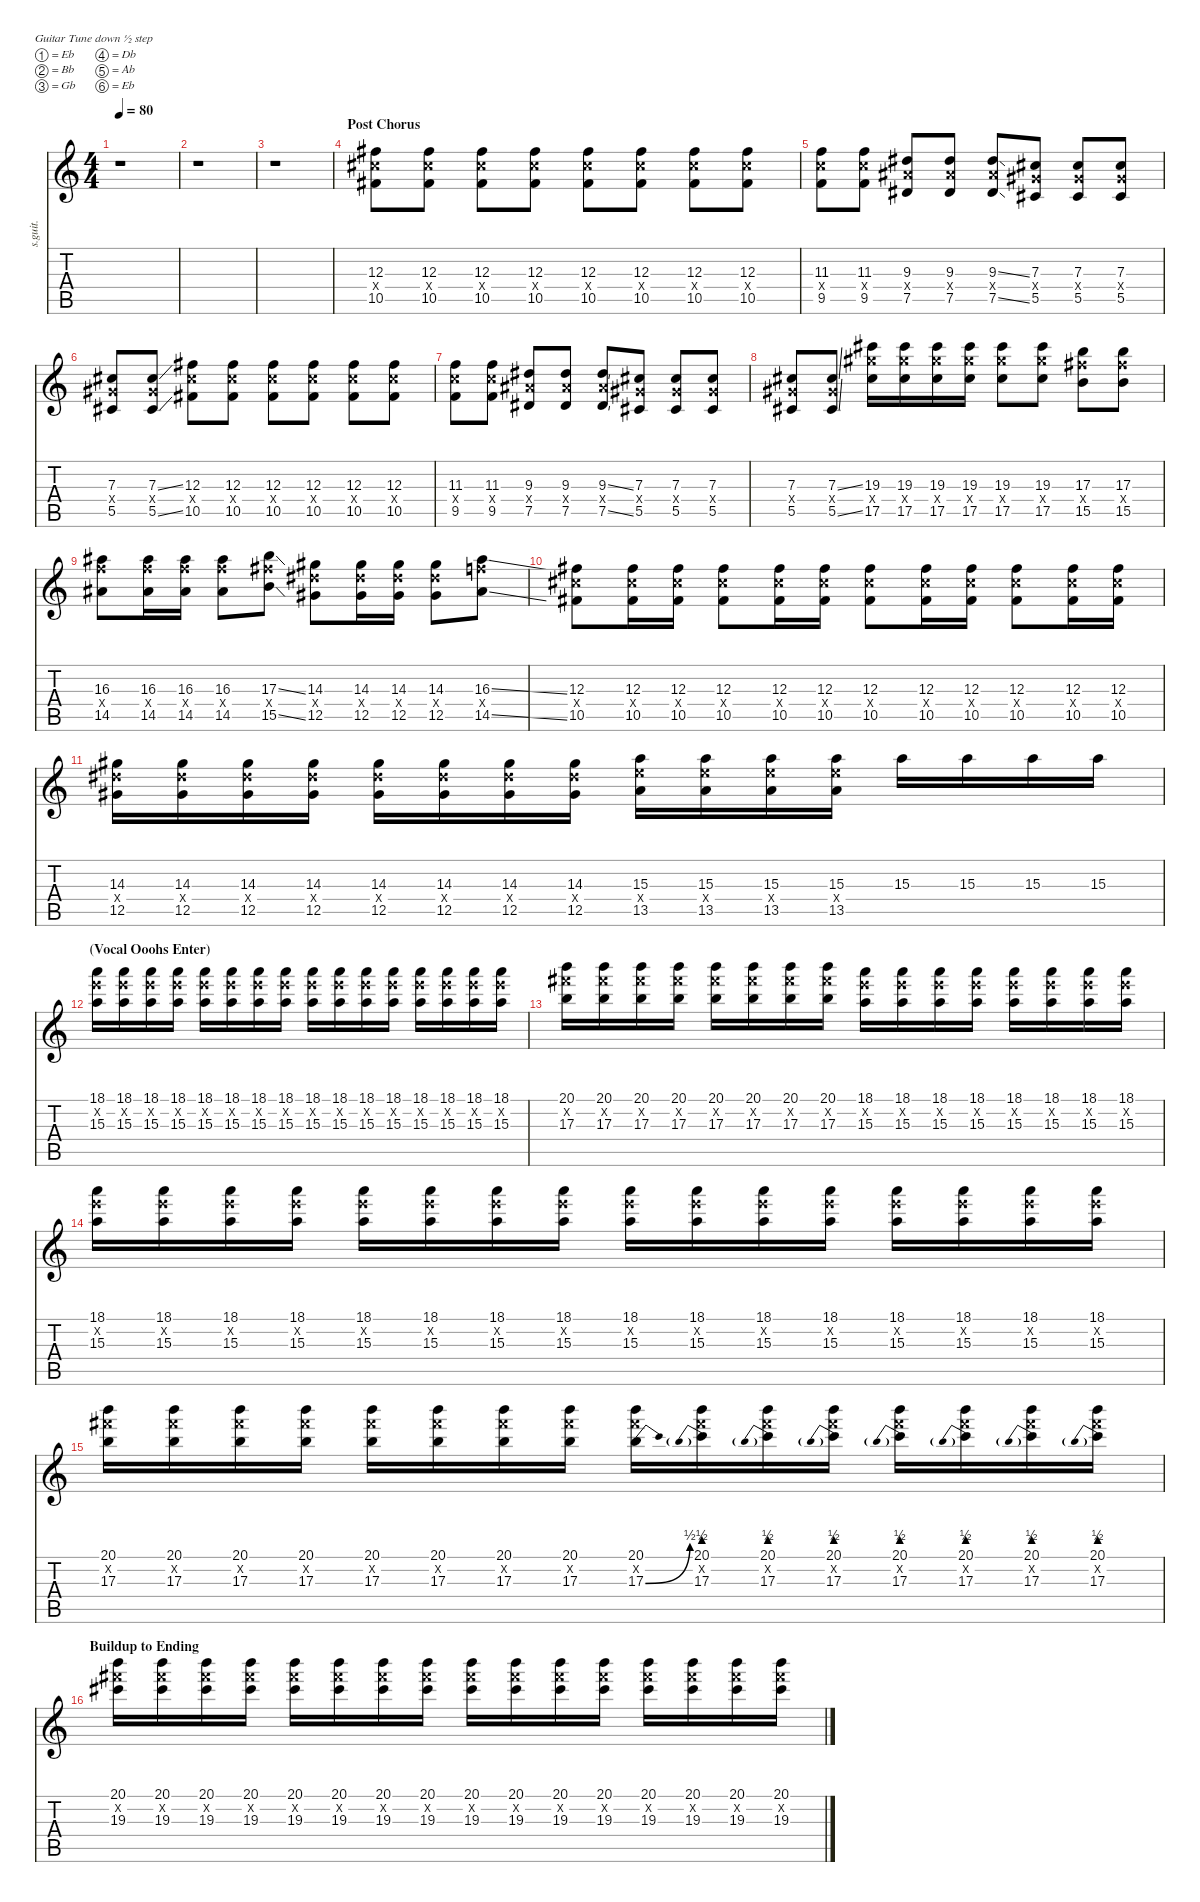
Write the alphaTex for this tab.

\defaultSystemsLayout 4
\hideDynamics
\bracketExtendMode nobrackets
\track ("Lead Guitar (Distorted, Cuomo)" "s.guit.") {instrument distortionguitar}
\staff {score tabs}
\tuning (Eb4 Bb3 Gb3 Db3 Ab2 Eb2)
\ts (4 4)
\tempo 80
\clef g2
\ks c
r.1{dy f} |
r.1 |
r.1 |
\section ("" "Post Chorus")
(12.3{acc #} 12.4{x acc #} 10.5{acc #}).8{lyrics (0 "") lyrics (1 "") lyrics (2 "") lyrics (3 "") lyrics (4 "")} (12.3{acc #} 12.4{x acc #} 10.5{acc #}).8{lyrics (0 "") lyrics (1 "") lyrics (2 "") lyrics (3 "") lyrics (4 "")} (12.3{acc #} 12.4{x acc #} 10.5{acc #}).8{lyrics (0 "") lyrics (1 "") lyrics (2 "") lyrics (3 "") lyrics (4 "")} (12.3{acc #} 12.4{x acc #} 10.5{acc #}).8{lyrics (0 "") lyrics (1 "") lyrics (2 "") lyrics (3 "") lyrics (4 "")} (12.3{acc #} 12.4{x acc #} 10.5{acc #}).8{lyrics (0 "") lyrics (1 "") lyrics (2 "") lyrics (3 "") lyrics (4 "")} (12.3{acc #} 12.4{x acc #} 10.5{acc #}).8{lyrics (0 "") lyrics (1 "") lyrics (2 "") lyrics (3 "") lyrics (4 "")} (12.3{acc #} 12.4{x acc #} 10.5{acc #}).8{lyrics (0 "") lyrics (1 "") lyrics (2 "") lyrics (3 "") lyrics (4 "")} (12.3{acc #} 12.4{x acc #} 10.5{acc #}).8{lyrics (0 "") lyrics (1 "") lyrics (2 "") lyrics (3 "") lyrics (4 "")} |
(11.3 11.4{x} 9.5).8{lyrics (0 "") lyrics (1 "") lyrics (2 "") lyrics (3 "") lyrics (4 "")} (11.3 11.4{x} 9.5).8{lyrics (0 "") lyrics (1 "") lyrics (2 "") lyrics (3 "") lyrics (4 "")} (9.3{acc #} 9.4{x acc #} 7.5{acc #}).8{lyrics (0 "") lyrics (1 "") lyrics (2 "") lyrics (3 "") lyrics (4 "")} (9.3{acc #} 9.4{x acc #} 7.5{acc #}).8{lyrics (0 "") lyrics (1 "") lyrics (2 "") lyrics (3 "") lyrics (4 "")} (9.3{ss acc #} 9.4{x acc #} 7.5{ss acc #}).8{lyrics (0 "") lyrics (1 "") lyrics (2 "") lyrics (3 "") lyrics (4 "")} (7.3{acc #} 7.4{x acc #} 5.5{acc #}).8{lyrics (0 "") lyrics (1 "") lyrics (2 "") lyrics (3 "") lyrics (4 "")} (7.3{acc #} 7.4{x acc #} 5.5{acc #}).8{lyrics (0 "") lyrics (1 "") lyrics (2 "") lyrics (3 "") lyrics (4 "")} (7.3{acc #} 7.4{x acc #} 5.5{acc #}).8{lyrics (0 "") lyrics (1 "") lyrics (2 "") lyrics (3 "") lyrics (4 "")} |
(7.3{acc #} 7.4{x acc #} 5.5{acc #}).8{lyrics (0 "") lyrics (1 "") lyrics (2 "") lyrics (3 "") lyrics (4 "")} (7.3{ss acc #} 7.4{x acc #} 5.5{ss acc #}).8{lyrics (0 "") lyrics (1 "") lyrics (2 "") lyrics (3 "") lyrics (4 "")} (12.3{acc #} 12.4{x acc #} 10.5{acc #}).8{lyrics (0 "") lyrics (1 "") lyrics (2 "") lyrics (3 "") lyrics (4 "")} (12.3{acc #} 12.4{x acc #} 10.5{acc #}).8{lyrics (0 "") lyrics (1 "") lyrics (2 "") lyrics (3 "") lyrics (4 "")} (12.3{acc #} 12.4{x acc #} 10.5{acc #}).8{lyrics (0 "") lyrics (1 "") lyrics (2 "") lyrics (3 "") lyrics (4 "")} (12.3{acc #} 12.4{x acc #} 10.5{acc #}).8{lyrics (0 "") lyrics (1 "") lyrics (2 "") lyrics (3 "") lyrics (4 "")} (12.3{acc #} 12.4{x acc #} 10.5{acc #}).8{lyrics (0 "") lyrics (1 "") lyrics (2 "") lyrics (3 "") lyrics (4 "")} (12.3{acc #} 12.4{x acc #} 10.5{acc #}).8{lyrics (0 "") lyrics (1 "") lyrics (2 "") lyrics (3 "") lyrics (4 "")} |
(11.3 11.4{x} 9.5).8{lyrics (0 "") lyrics (1 "") lyrics (2 "") lyrics (3 "") lyrics (4 "")} (11.3 11.4{x} 9.5).8{lyrics (0 "") lyrics (1 "") lyrics (2 "") lyrics (3 "") lyrics (4 "")} (9.3{acc #} 9.4{x acc #} 7.5{acc #}).8{lyrics (0 "") lyrics (1 "") lyrics (2 "") lyrics (3 "") lyrics (4 "")} (9.3{acc #} 9.4{x acc #} 7.5{acc #}).8{lyrics (0 "") lyrics (1 "") lyrics (2 "") lyrics (3 "") lyrics (4 "")} (9.3{ss acc #} 9.4{x acc #} 7.5{ss acc #}).8{lyrics (0 "") lyrics (1 "") lyrics (2 "") lyrics (3 "") lyrics (4 "")} (7.3{acc #} 7.4{x acc #} 5.5{acc #}).8{lyrics (0 "") lyrics (1 "") lyrics (2 "") lyrics (3 "") lyrics (4 "")} (7.3{acc #} 7.4{x acc #} 5.5{acc #}).8{lyrics (0 "") lyrics (1 "") lyrics (2 "") lyrics (3 "") lyrics (4 "")} (7.3{acc #} 7.4{x acc #} 5.5{acc #}).8{lyrics (0 "") lyrics (1 "") lyrics (2 "") lyrics (3 "") lyrics (4 "")} |
(7.3{acc #} 7.4{x acc #} 5.5{acc #}).8{lyrics (0 "") lyrics (1 "") lyrics (2 "") lyrics (3 "") lyrics (4 "")} (7.3{ss acc #} 7.4{x acc #} 5.5{ss acc #}).8{lyrics (0 "") lyrics (1 "") lyrics (2 "") lyrics (3 "") lyrics (4 "")} (19.3{acc #} 19.4{x acc #} 17.5{acc #}).16{lyrics (0 "") lyrics (1 "") lyrics (2 "") lyrics (3 "") lyrics (4 "")} (19.3{acc #} 19.4{x acc #} 17.5{acc #}).16{lyrics (0 "") lyrics (1 "") lyrics (2 "") lyrics (3 "") lyrics (4 "")} (19.3{acc #} 19.4{x acc #} 17.5{acc #}).16{lyrics (0 "") lyrics (1 "") lyrics (2 "") lyrics (3 "") lyrics (4 "")} (19.3{acc #} 19.4{x acc #} 17.5{acc #}).16{lyrics (0 "") lyrics (1 "") lyrics (2 "") lyrics (3 "") lyrics (4 "")} (19.3{acc #} 19.4{x acc #} 17.5{acc #}).8{lyrics (0 "") lyrics (1 "") lyrics (2 "") lyrics (3 "") lyrics (4 "")} (19.3{acc #} 19.4{x acc #} 17.5{acc #}).8{lyrics (0 "") lyrics (1 "") lyrics (2 "") lyrics (3 "") lyrics (4 "")} (17.3 17.4{x acc #} 15.5).8{lyrics (0 "") lyrics (1 "") lyrics (2 "") lyrics (3 "") lyrics (4 "")} (17.3 17.4{x acc #} 15.5).8{lyrics (0 "") lyrics (1 "") lyrics (2 "") lyrics (3 "") lyrics (4 "")} |
(16.3{acc #} 16.4{x} 14.5{acc #}).8{lyrics (0 "") lyrics (1 "") lyrics (2 "") lyrics (3 "") lyrics (4 "")} (16.3{acc #} 16.4{x} 14.5{acc #}).16{lyrics (0 "") lyrics (1 "") lyrics (2 "") lyrics (3 "") lyrics (4 "")} (16.3{acc #} 16.4{x} 14.5{acc #}).16{lyrics (0 "") lyrics (1 "") lyrics (2 "") lyrics (3 "") lyrics (4 "")} (16.3{acc #} 16.4{x} 14.5{acc #}).8{lyrics (0 "") lyrics (1 "") lyrics (2 "") lyrics (3 "") lyrics (4 "")} (17.3{ss} 17.4{x acc #} 15.5{ss}).8{lyrics (0 "") lyrics (1 "") lyrics (2 "") lyrics (3 "") lyrics (4 "")} (14.3{acc #} 14.4{x acc #} 12.5{acc #}).8{lyrics (0 "") lyrics (1 "") lyrics (2 "") lyrics (3 "") lyrics (4 "")} (14.3{acc #} 14.4{x acc #} 12.5{acc #}).16{lyrics (0 "") lyrics (1 "") lyrics (2 "") lyrics (3 "") lyrics (4 "")} (14.3{acc #} 14.4{x acc #} 12.5{acc #}).16{lyrics (0 "") lyrics (1 "") lyrics (2 "") lyrics (3 "") lyrics (4 "")} (14.3{acc #} 14.4{x acc #} 12.5{acc #}).8{lyrics (0 "") lyrics (1 "") lyrics (2 "") lyrics (3 "") lyrics (4 "")} (16.3{ss acc #} 16.4{x} 14.5{ss acc #}).8{lyrics (0 "") lyrics (1 "") lyrics (2 "") lyrics (3 "") lyrics (4 "")} |
(12.3{acc #} 12.4{x acc #} 10.5{acc #}).8{lyrics (0 "") lyrics (1 "") lyrics (2 "") lyrics (3 "") lyrics (4 "")} (12.3{acc #} 12.4{x acc #} 10.5{acc #}).16{lyrics (0 "") lyrics (1 "") lyrics (2 "") lyrics (3 "") lyrics (4 "")} (12.3{acc #} 12.4{x acc #} 10.5{acc #}).16{lyrics (0 "") lyrics (1 "") lyrics (2 "") lyrics (3 "") lyrics (4 "")} (12.3{acc #} 12.4{x acc #} 10.5{acc #}).8{lyrics (0 "") lyrics (1 "") lyrics (2 "") lyrics (3 "") lyrics (4 "")} (12.3{acc #} 12.4{x acc #} 10.5{acc #}).16{lyrics (0 "") lyrics (1 "") lyrics (2 "") lyrics (3 "") lyrics (4 "")} (12.3{acc #} 12.4{x acc #} 10.5{acc #}).16{lyrics (0 "") lyrics (1 "") lyrics (2 "") lyrics (3 "") lyrics (4 "")} (12.3{acc #} 12.4{x acc #} 10.5{acc #}).8{lyrics (0 "") lyrics (1 "") lyrics (2 "") lyrics (3 "") lyrics (4 "")} (12.3{acc #} 12.4{x acc #} 10.5{acc #}).16{lyrics (0 "") lyrics (1 "") lyrics (2 "") lyrics (3 "") lyrics (4 "")} (12.3{acc #} 12.4{x acc #} 10.5{acc #}).16{lyrics (0 "") lyrics (1 "") lyrics (2 "") lyrics (3 "") lyrics (4 "")} (12.3{acc #} 12.4{x acc #} 10.5{acc #}).8{lyrics (0 "") lyrics (1 "") lyrics (2 "") lyrics (3 "") lyrics (4 "")} (12.3{acc #} 12.4{x acc #} 10.5{acc #}).16{lyrics (0 "") lyrics (1 "") lyrics (2 "") lyrics (3 "") lyrics (4 "")} (12.3{acc #} 12.4{x acc #} 10.5{acc #}).16{lyrics (0 "") lyrics (1 "") lyrics (2 "") lyrics (3 "") lyrics (4 "")} |
(14.3{acc #} 14.4{x acc #} 12.5{acc #}).16{lyrics (0 "") lyrics (1 "") lyrics (2 "") lyrics (3 "") lyrics (4 "")} (14.3{acc #} 14.4{x acc #} 12.5{acc #}).16{lyrics (0 "") lyrics (1 "") lyrics (2 "") lyrics (3 "") lyrics (4 "")} (14.3{acc #} 14.4{x acc #} 12.5{acc #}).16{lyrics (0 "") lyrics (1 "") lyrics (2 "") lyrics (3 "") lyrics (4 "")} (14.3{acc #} 14.4{x acc #} 12.5{acc #}).16{lyrics (0 "") lyrics (1 "") lyrics (2 "") lyrics (3 "") lyrics (4 "")} (14.3{acc #} 14.4{x acc #} 12.5{acc #}).16{lyrics (0 "") lyrics (1 "") lyrics (2 "") lyrics (3 "") lyrics (4 "")} (14.3{acc #} 14.4{x acc #} 12.5{acc #}).16{lyrics (0 "") lyrics (1 "") lyrics (2 "") lyrics (3 "") lyrics (4 "")} (14.3{acc #} 14.4{x acc #} 12.5{acc #}).16{lyrics (0 "") lyrics (1 "") lyrics (2 "") lyrics (3 "") lyrics (4 "")} (14.3{acc #} 14.4{x acc #} 12.5{acc #}).16{lyrics (0 "") lyrics (1 "") lyrics (2 "") lyrics (3 "") lyrics (4 "")} (15.3 15.4{x} 13.5).16{lyrics (0 "") lyrics (1 "") lyrics (2 "") lyrics (3 "") lyrics (4 "")} (15.3 15.4{x} 13.5).16{lyrics (0 "") lyrics (1 "") lyrics (2 "") lyrics (3 "") lyrics (4 "")} (15.3 15.4{x} 13.5).16{lyrics (0 "") lyrics (1 "") lyrics (2 "") lyrics (3 "") lyrics (4 "")} (15.3 15.4{x} 13.5).16{lyrics (0 "") lyrics (1 "") lyrics (2 "") lyrics (3 "") lyrics (4 "")} 15.3.16{lyrics (0 "") lyrics (1 "") lyrics (2 "") lyrics (3 "") lyrics (4 "")} 15.3.16{lyrics (0 "") lyrics (1 "") lyrics (2 "") lyrics (3 "") lyrics (4 "")} 15.3.16{lyrics (0 "") lyrics (1 "") lyrics (2 "") lyrics (3 "") lyrics (4 "")} 15.3.16{lyrics (0 "") lyrics (1 "") lyrics (2 "") lyrics (3 "") lyrics (4 "")} |
\section ("" "(Vocal Ooohs Enter)")
(18.1 18.2{x} 15.3).16{lyrics (0 "") lyrics (1 "") lyrics (2 "") lyrics (3 "") lyrics (4 "")} (18.1 18.2{x} 15.3).16{lyrics (0 "") lyrics (1 "") lyrics (2 "") lyrics (3 "") lyrics (4 "")} (18.1 18.2{x} 15.3).16{lyrics (0 "") lyrics (1 "") lyrics (2 "") lyrics (3 "") lyrics (4 "")} (18.1 18.2{x} 15.3).16{lyrics (0 "") lyrics (1 "") lyrics (2 "") lyrics (3 "") lyrics (4 "")} (18.1 18.2{x} 15.3).16{lyrics (0 "") lyrics (1 "") lyrics (2 "") lyrics (3 "") lyrics (4 "")} (18.1 18.2{x} 15.3).16{lyrics (0 "") lyrics (1 "") lyrics (2 "") lyrics (3 "") lyrics (4 "")} (18.1 18.2{x} 15.3).16{lyrics (0 "") lyrics (1 "") lyrics (2 "") lyrics (3 "") lyrics (4 "")} (18.1 18.2{x} 15.3).16{lyrics (0 "") lyrics (1 "") lyrics (2 "") lyrics (3 "") lyrics (4 "")} (18.1 18.2{x} 15.3).16{lyrics (0 "") lyrics (1 "") lyrics (2 "") lyrics (3 "") lyrics (4 "")} (18.1 18.2{x} 15.3).16{lyrics (0 "") lyrics (1 "") lyrics (2 "") lyrics (3 "") lyrics (4 "")} (18.1 18.2{x} 15.3).16{lyrics (0 "") lyrics (1 "") lyrics (2 "") lyrics (3 "") lyrics (4 "")} (18.1 18.2{x} 15.3).16{lyrics (0 "") lyrics (1 "") lyrics (2 "") lyrics (3 "") lyrics (4 "")} (18.1 18.2{x} 15.3).16{lyrics (0 "") lyrics (1 "") lyrics (2 "") lyrics (3 "") lyrics (4 "")} (18.1 18.2{x} 15.3).16{lyrics (0 "") lyrics (1 "") lyrics (2 "") lyrics (3 "") lyrics (4 "")} (18.1 18.2{x} 15.3).16{lyrics (0 "") lyrics (1 "") lyrics (2 "") lyrics (3 "") lyrics (4 "")} (18.1 18.2{x} 15.3).16{lyrics (0 "") lyrics (1 "") lyrics (2 "") lyrics (3 "") lyrics (4 "")} |
(20.1 20.2{x acc #} 17.3).16{lyrics (0 "") lyrics (1 "") lyrics (2 "") lyrics (3 "") lyrics (4 "")} (20.1 20.2{x acc #} 17.3).16{lyrics (0 "") lyrics (1 "") lyrics (2 "") lyrics (3 "") lyrics (4 "")} (20.1 20.2{x acc #} 17.3).16{lyrics (0 "") lyrics (1 "") lyrics (2 "") lyrics (3 "") lyrics (4 "")} (20.1 20.2{x acc #} 17.3).16{lyrics (0 "") lyrics (1 "") lyrics (2 "") lyrics (3 "") lyrics (4 "")} (20.1 20.2{x acc #} 17.3).16{lyrics (0 "") lyrics (1 "") lyrics (2 "") lyrics (3 "") lyrics (4 "")} (20.1 20.2{x acc #} 17.3).16{lyrics (0 "") lyrics (1 "") lyrics (2 "") lyrics (3 "") lyrics (4 "")} (20.1 20.2{x acc #} 17.3).16{lyrics (0 "") lyrics (1 "") lyrics (2 "") lyrics (3 "") lyrics (4 "")} (20.1 20.2{x acc #} 17.3).16{lyrics (0 "") lyrics (1 "") lyrics (2 "") lyrics (3 "") lyrics (4 "")} (18.1 18.2{x} 15.3).16{lyrics (0 "") lyrics (1 "") lyrics (2 "") lyrics (3 "") lyrics (4 "")} (18.1 18.2{x} 15.3).16{lyrics (0 "") lyrics (1 "") lyrics (2 "") lyrics (3 "") lyrics (4 "")} (18.1 18.2{x} 15.3).16{lyrics (0 "") lyrics (1 "") lyrics (2 "") lyrics (3 "") lyrics (4 "")} (18.1 18.2{x} 15.3).16{lyrics (0 "") lyrics (1 "") lyrics (2 "") lyrics (3 "") lyrics (4 "")} (18.1 18.2{x} 15.3).16{lyrics (0 "") lyrics (1 "") lyrics (2 "") lyrics (3 "") lyrics (4 "")} (18.1 18.2{x} 15.3).16{lyrics (0 "") lyrics (1 "") lyrics (2 "") lyrics (3 "") lyrics (4 "")} (18.1 18.2{x} 15.3).16{lyrics (0 "") lyrics (1 "") lyrics (2 "") lyrics (3 "") lyrics (4 "")} (18.1 18.2{x} 15.3).16{lyrics (0 "") lyrics (1 "") lyrics (2 "") lyrics (3 "") lyrics (4 "")} |
(18.1 18.2{x} 15.3).16{lyrics (0 "") lyrics (1 "") lyrics (2 "") lyrics (3 "") lyrics (4 "")} (18.1 18.2{x} 15.3).16{lyrics (0 "") lyrics (1 "") lyrics (2 "") lyrics (3 "") lyrics (4 "")} (18.1 18.2{x} 15.3).16{lyrics (0 "") lyrics (1 "") lyrics (2 "") lyrics (3 "") lyrics (4 "")} (18.1 18.2{x} 15.3).16{lyrics (0 "") lyrics (1 "") lyrics (2 "") lyrics (3 "") lyrics (4 "")} (18.1 18.2{x} 15.3).16{lyrics (0 "") lyrics (1 "") lyrics (2 "") lyrics (3 "") lyrics (4 "")} (18.1 18.2{x} 15.3).16{lyrics (0 "") lyrics (1 "") lyrics (2 "") lyrics (3 "") lyrics (4 "")} (18.1 18.2{x} 15.3).16{lyrics (0 "") lyrics (1 "") lyrics (2 "") lyrics (3 "") lyrics (4 "")} (18.1 18.2{x} 15.3).16{lyrics (0 "") lyrics (1 "") lyrics (2 "") lyrics (3 "") lyrics (4 "")} (18.1 18.2{x} 15.3).16{lyrics (0 "") lyrics (1 "") lyrics (2 "") lyrics (3 "") lyrics (4 "")} (18.1 18.2{x} 15.3).16{lyrics (0 "") lyrics (1 "") lyrics (2 "") lyrics (3 "") lyrics (4 "")} (18.1 18.2{x} 15.3).16{lyrics (0 "") lyrics (1 "") lyrics (2 "") lyrics (3 "") lyrics (4 "")} (18.1 18.2{x} 15.3).16{lyrics (0 "") lyrics (1 "") lyrics (2 "") lyrics (3 "") lyrics (4 "")} (18.1 18.2{x} 15.3).16{lyrics (0 "") lyrics (1 "") lyrics (2 "") lyrics (3 "") lyrics (4 "")} (18.1 18.2{x} 15.3).16{lyrics (0 "") lyrics (1 "") lyrics (2 "") lyrics (3 "") lyrics (4 "")} (18.1 18.2{x} 15.3).16{lyrics (0 "") lyrics (1 "") lyrics (2 "") lyrics (3 "") lyrics (4 "")} (18.1 18.2{x} 15.3).16{lyrics (0 "") lyrics (1 "") lyrics (2 "") lyrics (3 "") lyrics (4 "")} |
(20.1 20.2{x acc #} 17.3).16{lyrics (0 "") lyrics (1 "") lyrics (2 "") lyrics (3 "") lyrics (4 "")} (20.1 20.2{x acc #} 17.3).16{lyrics (0 "") lyrics (1 "") lyrics (2 "") lyrics (3 "") lyrics (4 "")} (20.1 20.2{x acc #} 17.3).16{lyrics (0 "") lyrics (1 "") lyrics (2 "") lyrics (3 "") lyrics (4 "")} (20.1 20.2{x acc #} 17.3).16{lyrics (0 "") lyrics (1 "") lyrics (2 "") lyrics (3 "") lyrics (4 "")} (20.1 20.2{x acc #} 17.3).16{lyrics (0 "") lyrics (1 "") lyrics (2 "") lyrics (3 "") lyrics (4 "")} (20.1 20.2{x acc #} 17.3).16{lyrics (0 "") lyrics (1 "") lyrics (2 "") lyrics (3 "") lyrics (4 "")} (20.1 20.2{x acc #} 17.3).16{lyrics (0 "") lyrics (1 "") lyrics (2 "") lyrics (3 "") lyrics (4 "")} (20.1 20.2{x acc #} 17.3).16{lyrics (0 "") lyrics (1 "") lyrics (2 "") lyrics (3 "") lyrics (4 "")} (20.1 20.2{x acc #} 17.3{be (bend 0 0 30 2)}).16{lyrics (0 "") lyrics (1 "") lyrics (2 "") lyrics (3 "") lyrics (4 "")} (20.1 20.2{x acc #} 17.3{be (prebend 0 2 60 2)}).16{lyrics (0 "") lyrics (1 "") lyrics (2 "") lyrics (3 "") lyrics (4 "")} (20.1 20.2{x acc #} 17.3{be (prebend 0 2 60 2)}).16{lyrics (0 "") lyrics (1 "") lyrics (2 "") lyrics (3 "") lyrics (4 "")} (20.1 20.2{x acc #} 17.3{be (prebend 0 2 60 2)}).16{lyrics (0 "") lyrics (1 "") lyrics (2 "") lyrics (3 "") lyrics (4 "")} (20.1 20.2{x acc #} 17.3{be (prebend 0 2 60 2)}).16{lyrics (0 "") lyrics (1 "") lyrics (2 "") lyrics (3 "") lyrics (4 "")} (20.1 20.2{x acc #} 17.3{be (prebend 0 2 60 2)}).16{lyrics (0 "") lyrics (1 "") lyrics (2 "") lyrics (3 "") lyrics (4 "")} (20.1 20.2{x acc #} 17.3{be (prebend 0 2 60 2)}).16{lyrics (0 "") lyrics (1 "") lyrics (2 "") lyrics (3 "") lyrics (4 "")} (20.1 20.2{x acc #} 17.3{be (prebend 0 2 60 2)}).16{lyrics (0 "") lyrics (1 "") lyrics (2 "") lyrics (3 "") lyrics (4 "")} |
\section ("" "Buildup to Ending")
(20.1 20.2{x acc #} 19.3{acc #}).16{lyrics (0 "") lyrics (1 "") lyrics (2 "") lyrics (3 "") lyrics (4 "")} (20.1 20.2{x acc #} 19.3{acc #}).16{lyrics (0 "") lyrics (1 "") lyrics (2 "") lyrics (3 "") lyrics (4 "")} (20.1 20.2{x acc #} 19.3{acc #}).16{lyrics (0 "") lyrics (1 "") lyrics (2 "") lyrics (3 "") lyrics (4 "")} (20.1 20.2{x acc #} 19.3{acc #}).16{lyrics (0 "") lyrics (1 "") lyrics (2 "") lyrics (3 "") lyrics (4 "")} (20.1 20.2{x acc #} 19.3{acc #}).16{lyrics (0 "") lyrics (1 "") lyrics (2 "") lyrics (3 "") lyrics (4 "")} (20.1 20.2{x acc #} 19.3{acc #}).16{lyrics (0 "") lyrics (1 "") lyrics (2 "") lyrics (3 "") lyrics (4 "")} (20.1 20.2{x acc #} 19.3{acc #}).16{lyrics (0 "") lyrics (1 "") lyrics (2 "") lyrics (3 "") lyrics (4 "")} (20.1 20.2{x acc #} 19.3{acc #}).16{lyrics (0 "") lyrics (1 "") lyrics (2 "") lyrics (3 "") lyrics (4 "")} (20.1 20.2{x acc #} 19.3{acc #}).16{lyrics (0 "") lyrics (1 "") lyrics (2 "") lyrics (3 "") lyrics (4 "")} (20.1 20.2{x acc #} 19.3{acc #}).16{lyrics (0 "") lyrics (1 "") lyrics (2 "") lyrics (3 "") lyrics (4 "")} (20.1 20.2{x acc #} 19.3{acc #}).16{lyrics (0 "") lyrics (1 "") lyrics (2 "") lyrics (3 "") lyrics (4 "")} (20.1 20.2{x acc #} 19.3{acc #}).16{lyrics (0 "") lyrics (1 "") lyrics (2 "") lyrics (3 "") lyrics (4 "")} (20.1 20.2{x acc #} 19.3{acc #}).16{lyrics (0 "") lyrics (1 "") lyrics (2 "") lyrics (3 "") lyrics (4 "")} (20.1 20.2{x acc #} 19.3{acc #}).16{lyrics (0 "") lyrics (1 "") lyrics (2 "") lyrics (3 "") lyrics (4 "")} (20.1 20.2{x acc #} 19.3{acc #}).16{lyrics (0 "") lyrics (1 "") lyrics (2 "") lyrics (3 "") lyrics (4 "")} (20.1 20.2{x acc #} 19.3{acc #}).16{lyrics (0 "") lyrics (1 "") lyrics (2 "") lyrics (3 "") lyrics (4 "")}
